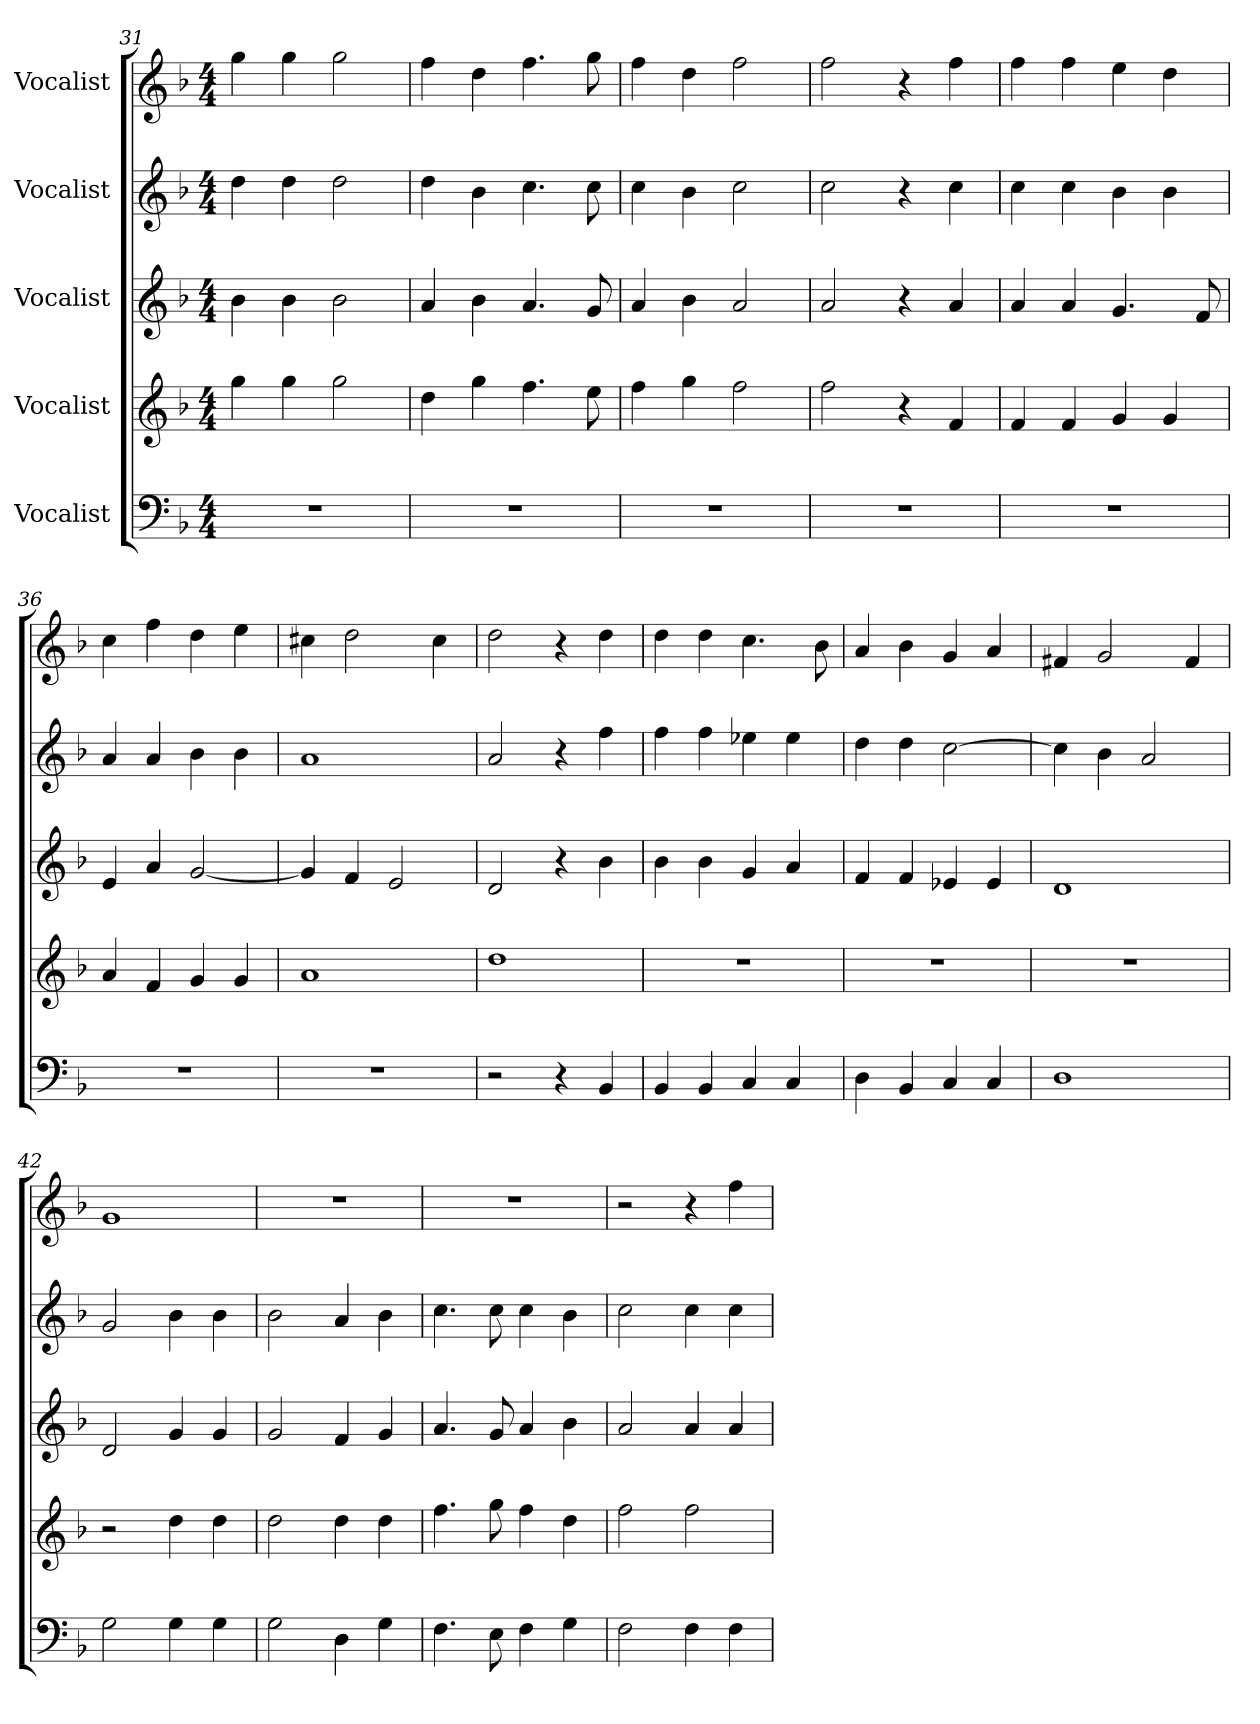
**kern	**kern	**kern	**kern	**kern
*part5	*part4	*part3	*part2	*part1
*staff5	*staff4	*staff3	*staff2	*staff1
*I"Vocalist	*I"Vocalist	*I"Vocalist	*I"Vocalist	*I"Vocalist
*clefF4	*clefG2	*clefG2	*clefG2	*clefG2
*k[b-]	*k[b-]	*k[b-]	*k[b-]	*k[b-]
*M4/4	*M4/4	*M4/4	*M4/4	*M4/4
=31	=31	=31	=31	=31
1r	4gg\	4b-\	4dd\	4gg\
.	4gg\	4b-\	4dd\	4gg\
.	2gg\	2b-\	2dd\	2gg\
=32	=32	=32	=32	=32
1r	4dd\	4a/	4dd\	4ff\
.	4gg\	4b-\	4b-\	4dd\
.	4.ff\	4.a/	4.cc\	4.ff\
.	8ee\	8g/	8cc\	8gg\
=33	=33	=33	=33	=33
1r	4ff\	4a/	4cc\	4ff\
.	4gg\	4b-\	4b-\	4dd\
.	2ff\	2a/	2cc\	2ff\
=34	=34	=34	=34	=34
1r	2ff\	2a/	2cc\	2ff\
.	4r	4r	4r	4r
.	4f/	4a/	4cc\	4ff\
=35	=35	=35	=35	=35
1r	4f/	4a/	4cc\	4ff\
.	4f/	4a/	4cc\	4ff\
.	4g/	4.g/	4b-\	4ee\
.	4g/	.	4b-\	4dd\
.	.	8f/	.	.
=36	=36	=36	=36	=36
1r	4a/	4e/	4a/	4cc\
.	4f/	4a/	4a/	4ff\
.	4g/	[2g/	4b-\	4dd\
.	4g/	.	4b-\	4ee\
=37	=37	=37	=37	=37
1r	1a	4g/]	1a	4cc#X\
.	.	4f/	.	2dd\
.	.	2e/	.	.
.	.	.	.	4cc#\
=38	=38	=38	=38	=38
2r	1dd	2d/	2a/	2dd\
4r	.	4r	4r	4r
4BB-/	.	4b-\	4ff\	4dd\
=39	=39	=39	=39	=39
4BB-/	1r	4b-\	4ff\	4dd\
4BB-/	.	4b-\	4ff\	4dd\
4C/	.	4g/	4ee-X\	4.cc\
4C/	.	4a/	4ee-\	.
.	.	.	.	8b-\
=40	=40	=40	=40	=40
4D\	1r	4f/	4dd\	4a/
4BB-/	.	4f/	4dd\	4b-\
4C/	.	4e-X/	[2cc\	4g/
4C/	.	4e-/	.	4a/
=41	=41	=41	=41	=41
1D	1r	1d	4cc\]	4f#X/
.	.	.	4b-\	2g/
.	.	.	2a/	.
.	.	.	.	4f#/
=42	=42	=42	=42	=42
2G\	2r	2d/	2g/	1g
4G\	4dd\	4g/	4b-\	.
4G\	4dd\	4g/	4b-\	.
=43	=43	=43	=43	=43
2G\	2dd\	2g/	2b-\	1r
4D\	4dd\	4f/	4a/	.
4G\	4dd\	4g/	4b-\	.
=44	=44	=44	=44	=44
4.F\	4.ff\	4.a/	4.cc\	1r
8E\	8gg\	8g/	8cc\	.
4F\	4ff\	4a/	4cc\	.
4G\	4dd\	4b-\	4b-\	.
=45	=45	=45	=45	=45
2F\	2ff\	2a/	2cc\	2r
4F\	2ff\	4a/	4cc\	4r
4F\	.	4a/	4cc\	4ff\
=	=	=	=	=
*-	*-	*-	*-	*-
